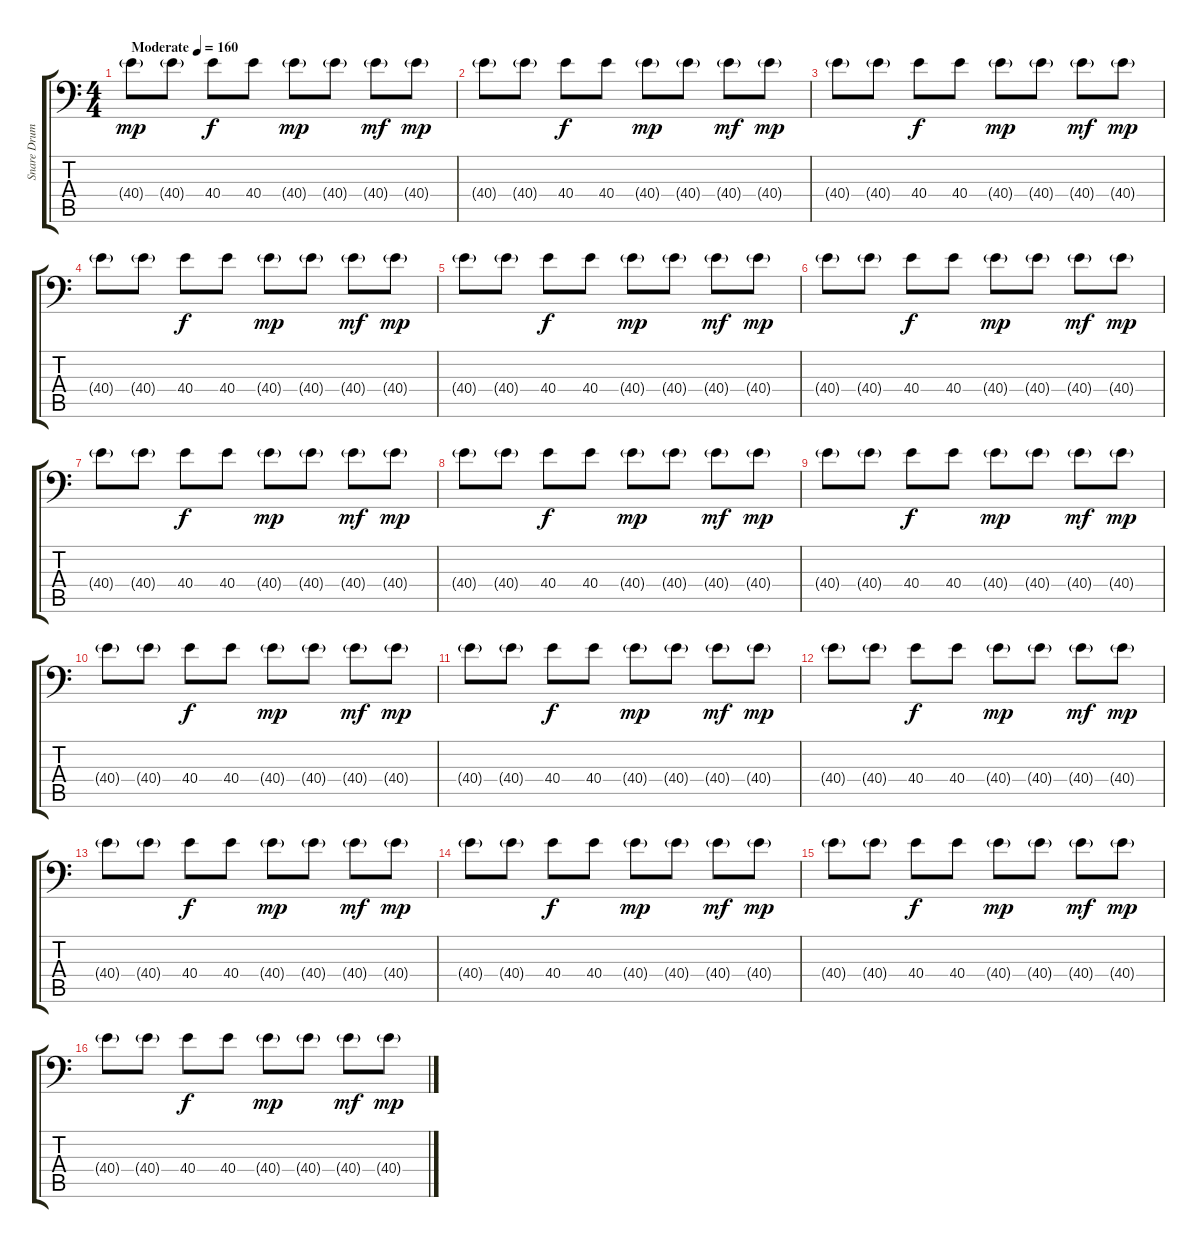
\track ("Snare Drum" "Snare Drum") {instrument acousticgrandpiano}
\staff {score tabs}
\tuning (C-1 C-1 C-1 C-1 C-1 C-1) {hide}
\ts (4 4)
\tempo (160 "Moderate")
\clef f4
\ks c
40.4{g}.8{dy mp instrument acousticgrandpiano} 40.4{g}.8 40.4.8{dy f} 40.4.8 40.4{g}.8{dy mp} 40.4{g}.8 40.4{g}.8{dy mf} 40.4{g}.8{dy mp} |
40.4{g}.8 40.4{g}.8 40.4.8{dy f} 40.4.8 40.4{g}.8{dy mp} 40.4{g}.8 40.4{g}.8{dy mf} 40.4{g}.8{dy mp} |
40.4{g}.8 40.4{g}.8 40.4.8{dy f} 40.4.8 40.4{g}.8{dy mp} 40.4{g}.8 40.4{g}.8{dy mf} 40.4{g}.8{dy mp} |
40.4{g}.8 40.4{g}.8 40.4.8{dy f} 40.4.8 40.4{g}.8{dy mp} 40.4{g}.8 40.4{g}.8{dy mf} 40.4{g}.8{dy mp} |
40.4{g}.8 40.4{g}.8 40.4.8{dy f} 40.4.8 40.4{g}.8{dy mp} 40.4{g}.8 40.4{g}.8{dy mf} 40.4{g}.8{dy mp} |
40.4{g}.8 40.4{g}.8 40.4.8{dy f} 40.4.8 40.4{g}.8{dy mp} 40.4{g}.8 40.4{g}.8{dy mf} 40.4{g}.8{dy mp} |
40.4{g}.8 40.4{g}.8 40.4.8{dy f} 40.4.8 40.4{g}.8{dy mp} 40.4{g}.8 40.4{g}.8{dy mf} 40.4{g}.8{dy mp} |
40.4{g}.8 40.4{g}.8 40.4.8{dy f} 40.4.8 40.4{g}.8{dy mp} 40.4{g}.8 40.4{g}.8{dy mf} 40.4{g}.8{dy mp} |
40.4{g}.8 40.4{g}.8 40.4.8{dy f} 40.4.8 40.4{g}.8{dy mp} 40.4{g}.8 40.4{g}.8{dy mf} 40.4{g}.8{dy mp} |
40.4{g}.8 40.4{g}.8 40.4.8{dy f} 40.4.8 40.4{g}.8{dy mp} 40.4{g}.8 40.4{g}.8{dy mf} 40.4{g}.8{dy mp} |
40.4{g}.8 40.4{g}.8 40.4.8{dy f} 40.4.8 40.4{g}.8{dy mp} 40.4{g}.8 40.4{g}.8{dy mf} 40.4{g}.8{dy mp} |
40.4{g}.8 40.4{g}.8 40.4.8{dy f} 40.4.8 40.4{g}.8{dy mp} 40.4{g}.8 40.4{g}.8{dy mf} 40.4{g}.8{dy mp} |
40.4{g}.8 40.4{g}.8 40.4.8{dy f} 40.4.8 40.4{g}.8{dy mp} 40.4{g}.8 40.4{g}.8{dy mf} 40.4{g}.8{dy mp} |
40.4{g}.8 40.4{g}.8 40.4.8{dy f} 40.4.8 40.4{g}.8{dy mp} 40.4{g}.8 40.4{g}.8{dy mf} 40.4{g}.8{dy mp} |
40.4{g}.8 40.4{g}.8 40.4.8{dy f} 40.4.8 40.4{g}.8{dy mp} 40.4{g}.8 40.4{g}.8{dy mf} 40.4{g}.8{dy mp} |
40.4{g}.8 40.4{g}.8 40.4.8{dy f} 40.4.8 40.4{g}.8{dy mp} 40.4{g}.8 40.4{g}.8{dy mf} 40.4{g}.8{dy mp}
